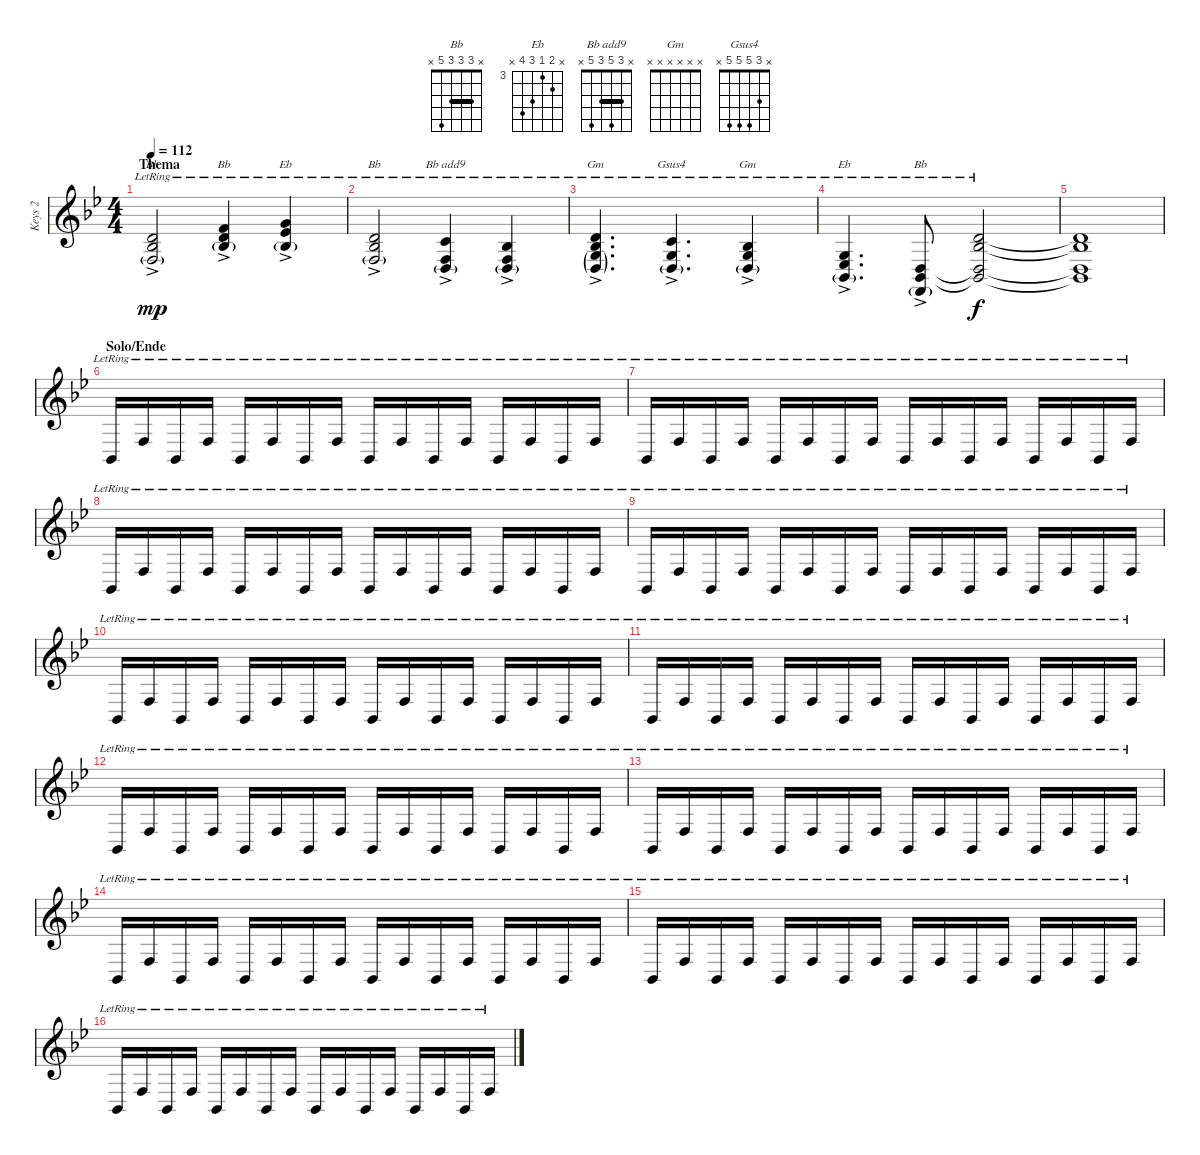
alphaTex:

\track ("Keys 2" "Keys 2") {instrument stringensemble2}
\staff {score}
\tuning (E4 B3 G3 D3 A2 E2) {hide}
\chord ("Bb" x 3 3 3 x x) {barre 3}
\chord ("Bb" x 6 7 8 x x) {firstfret 6}
\chord ("Eb" x 8 8 8 x x) {firstfret 8 barre 8}
\chord ("Bb" x x x x x x)
\chord ("Bb add9" x 3 5 3 5 x) {barre 3}
\chord ("Gm" x 3 3 5 5 x) {barre 3}
\chord ("Gsus4" x 3 5 5 5 x)
\chord ("Gm" x x x x x x)
\chord ("Eb" x 4 3 5 6 x) {firstfret 3}
\chord ("Bb" x 3 3 3 5 x) {barre 3}
\ts (4 4)
\section ("" "Thema")
\tempo 112
\clef g2
\ks bb
(3.2{ac lr} 3.3{ac lr} 3.4{g lr}).2{ch "Bb" dy mp volume 16} (6.2{ac lr} 7.3{ac lr} 8.4{g lr}).4{ch "Bb"} (8.2{ac lr} 8.3{ac lr} 8.4{g lr}).4{ch "Eb"} |
(3.2{ac lr} 3.3{ac lr} 3.4{g lr}).2{ch "Bb"} (1.2{ac lr} 3.4{ac lr} 5.5{g lr}).4{ch "Bb add9"} (3.3{ac lr} 3.4{ac lr} 5.5{g lr}).4 |
(3.2{ac lr} 3.3{ac lr} 5.4{g lr} 5.5{g lr}).4{d ch "Gm"} (5.3{ac lr} 5.4{ac lr} 5.5{g lr}).4{d ch "Gsus4"} (3.3{ac lr} 5.4{ac lr} 5.5{g lr}).4{ch "Gm"} |
(5.4{ac lr} 6.5{ac lr} 6.6{g lr}).4{d ch "Eb"} (0.4{ac lr} 1.5{ac lr} 1.6{g lr}).8{ch "Bb"} (3.2{lr} 3.3{lr} 0.4{t} 1.5{t}).2{dy f} |
(3.2{t} 3.3{t} 0.4{t} 1.5{t}).1 |
\section ("" "Solo/Ende")
6.6{lr}.16{volume 11} 8.5{lr}.16 6.6{lr}.16 8.5{lr}.16 6.6{lr}.16 8.5{lr}.16 6.6{lr}.16 8.5{lr}.16 6.6{lr}.16 8.5{lr}.16 6.6{lr}.16 8.5{lr}.16 6.6{lr}.16 8.5{lr}.16 6.6{lr}.16 8.5{lr}.16 |
6.6{lr}.16 8.5{lr}.16 6.6{lr}.16 8.5{lr}.16 6.6{lr}.16 8.5{lr}.16 6.6{lr}.16 8.5{lr}.16 6.6{lr}.16 8.5{lr}.16 6.6{lr}.16 8.5{lr}.16 6.6{lr}.16 8.5{lr}.16 6.6{lr}.16 8.5{lr}.16 |
6.6{lr}.16 8.5{lr}.16 6.6{lr}.16 8.5{lr}.16 6.6{lr}.16 8.5{lr}.16 6.6{lr}.16 8.5{lr}.16 6.6{lr}.16 8.5{lr}.16 6.6{lr}.16 8.5{lr}.16 6.6{lr}.16 8.5{lr}.16 6.6{lr}.16 8.5{lr}.16 |
6.6{lr}.16 8.5{lr}.16 6.6{lr}.16 8.5{lr}.16 6.6{lr}.16 8.5{lr}.16 6.6{lr}.16 8.5{lr}.16 6.6{lr}.16 8.5{lr}.16 6.6{lr}.16 8.5{lr}.16 6.6{lr}.16 8.5{lr}.16 6.6{lr}.16 8.5{lr}.16 |
6.6{lr}.16 8.5{lr}.16 6.6{lr}.16 8.5{lr}.16 6.6{lr}.16 8.5{lr}.16 6.6{lr}.16 8.5{lr}.16 6.6{lr}.16 8.5{lr}.16 6.6{lr}.16 8.5{lr}.16 6.6{lr}.16 8.5{lr}.16 6.6{lr}.16 8.5{lr}.16 |
6.6{lr}.16 8.5{lr}.16 6.6{lr}.16 8.5{lr}.16 6.6{lr}.16 8.5{lr}.16 6.6{lr}.16 8.5{lr}.16 6.6{lr}.16 8.5{lr}.16 6.6{lr}.16 8.5{lr}.16 6.6{lr}.16 8.5{lr}.16 6.6{lr}.16 8.5{lr}.16 |
6.6{lr}.16 8.5{lr}.16 6.6{lr}.16 8.5{lr}.16 6.6{lr}.16 8.5{lr}.16 6.6{lr}.16 8.5{lr}.16 6.6{lr}.16 8.5{lr}.16 6.6{lr}.16 8.5{lr}.16 6.6{lr}.16 8.5{lr}.16 6.6{lr}.16 8.5{lr}.16 |
6.6{lr}.16 8.5{lr}.16 6.6{lr}.16 8.5{lr}.16 6.6{lr}.16 8.5{lr}.16 6.6{lr}.16 8.5{lr}.16 6.6{lr}.16 8.5{lr}.16 6.6{lr}.16 8.5{lr}.16 6.6{lr}.16 8.5{lr}.16 6.6{lr}.16 8.5{lr}.16 |
6.6{lr}.16 8.5{lr}.16 6.6{lr}.16 8.5{lr}.16 6.6{lr}.16 8.5{lr}.16 6.6{lr}.16 8.5{lr}.16 6.6{lr}.16 8.5{lr}.16 6.6{lr}.16 8.5{lr}.16 6.6{lr}.16 8.5{lr}.16 6.6{lr}.16 8.5{lr}.16 |
6.6{lr}.16 8.5{lr}.16 6.6{lr}.16 8.5{lr}.16 6.6{lr}.16 8.5{lr}.16 6.6{lr}.16 8.5{lr}.16 6.6{lr}.16 8.5{lr}.16 6.6{lr}.16 8.5{lr}.16 6.6{lr}.16 8.5{lr}.16 6.6{lr}.16 8.5{lr}.16 |
6.6{lr}.16 8.5{lr}.16 6.6{lr}.16 8.5{lr}.16 6.6{lr}.16 8.5{lr}.16 6.6{lr}.16 8.5{lr}.16 6.6{lr}.16 8.5{lr}.16 6.6{lr}.16 8.5{lr}.16 6.6{lr}.16 8.5{lr}.16 6.6{lr}.16 8.5{lr}.16
